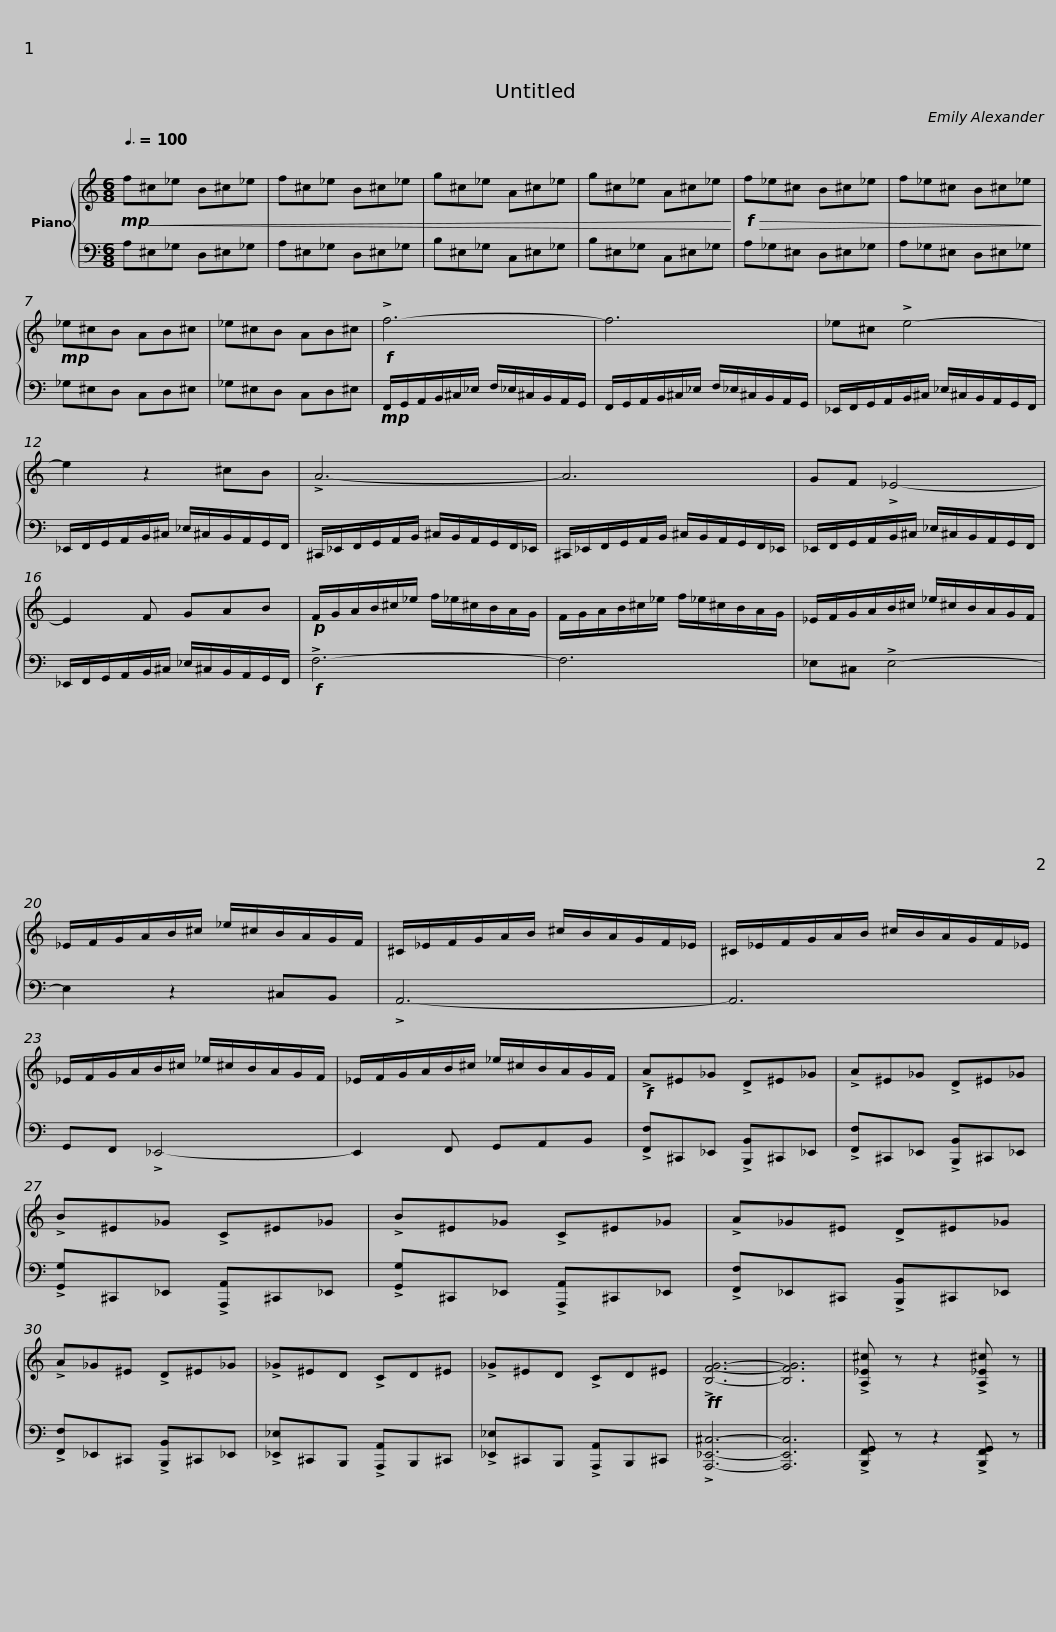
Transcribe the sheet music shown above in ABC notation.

X:1
%%score { 1 | 2 }
L:1/8
Q:3/8=100
M:6/8
I:linebreak $
K:C
V:1 treble
V:2 bass
V:1
!mp!!<(! f^c_e B^c_e | f^c_e B^c_e | g^c_e A^c_e | g^c_e A^c_e!<)! |!f!!>(! f_e^c B^c_e |$ %5
 f_e^c B^c_e!>)! |!mp! _e^cB AB^c | _e^cB AB^c |!f! !>!f6- |$ f6 | %10
 _e^c !>!e4- | e2 z2 ^cB |$ !>!A6- | A6 | GF !>!_E4- |$ %15
 E2 F GAB |!p! F/G/A/B/^c/_e/ f/_e/^c/B/A/G/ | F/G/A/B/^c/_e/ f/_e/^c/B/A/G/ |$ _E/F/G/A/B/^c/ _e/^c/B/A/G/F/ | _E/F/G/A/B/^c/ _e/^c/B/A/G/F/ | %20
 ^C/_E/F/G/A/B/ ^c/B/A/G/F/_E/ |$ ^C/_E/F/G/A/B/ ^c/B/A/G/F/_E/ | _E/F/G/A/B/^c/ _e/^c/B/A/G/F/ | _E/F/G/A/B/^c/ _e/^c/B/A/G/F/ |$!f! !>!A^E_G !>!D^E_G | %25
 !>!A^E_G !>!D^E_G | !>!B^E_G !>!C^E_G | !>!B^E_G !>!C^E_G |$ !>!A_G^E !>!D^E_G | !>!A_G^E !>!D^E_G | %30
 !>!_G^ED !>!CD^E | !>!_G^ED !>!CD^E |!ff! !>![B,FG]6- | [B,FG]6 |$ !>![A,_E^c] z z2 !>![A,_E^c] z |] %35
V:2
 A,^E,_G, D,^E,_G, | A,^E,_G, D,^E,_G, | B,^E,_G, C,^E,_G, | B,^E,_G, C,^E,_G, | A,_G,^E, D,^E,_G, |$ %5
 A,_G,^E, D,^E,_G, | _G,^E,D, C,D,^E, | _G,^E,D, C,D,^E, |!mp! F,,/G,,/A,,/B,,/^C,/_E,/ F,/_E,/^C,/B,,/A,,/G,,/ |$ F,,/G,,/A,,/B,,/^C,/_E,/ F,/_E,/^C,/B,,/A,,/G,,/ | %10
 _E,,/F,,/G,,/A,,/B,,/^C,/ _E,/^C,/B,,/A,,/G,,/F,,/ | _E,,/F,,/G,,/A,,/B,,/^C,/ _E,/^C,/B,,/A,,/G,,/F,,/ |$ ^C,,/_E,,/F,,/G,,/A,,/B,,/ ^C,/B,,/A,,/G,,/F,,/_E,,/ | ^C,,/_E,,/F,,/G,,/A,,/B,,/ ^C,/B,,/A,,/G,,/F,,/_E,,/ | _E,,/F,,/G,,/A,,/B,,/^C,/ _E,/^C,/B,,/A,,/G,,/F,,/ |$ %15
 _E,,/F,,/G,,/A,,/B,,/^C,/ _E,/^C,/B,,/A,,/G,,/F,,/ |!f! !>!F,6- | F,6 |$ _E,^C, !>!E,4- | E,2 z2 ^C,B,, | %20
 !>!A,,6- |$ A,,6 | G,,F,, !>!_E,,4- | E,,2 F,, G,,A,,B,, |$ !>![F,,F,]^C,,_E,, !>![B,,,B,,]^C,,_E,, | %25
 !>![F,,F,]^C,,_E,, !>![B,,,B,,]^C,,_E,, | !>![G,,G,]^C,,_E,, !>![A,,,A,,]^C,,_E,, | !>![G,,G,]^C,,_E,, !>![A,,,A,,]^C,,_E,, |$ !>![F,,F,]_E,,^C,, !>![B,,,B,,]^C,,_E,, | !>![F,,F,]_E,,^C,, !>![B,,,B,,]^C,,_E,, | %30
 !>![_E,,_E,]^C,,B,,, !>![A,,,A,,]B,,,^C,, | !>![_E,,_E,]^C,,B,,, !>![A,,,A,,]B,,,^C,, | !>![A,,,_E,,^C,]6- | [A,,,E,,C,]6 |$ !>![B,,,F,,G,,] z z2 !>![B,,,F,,G,,] z |] %35
